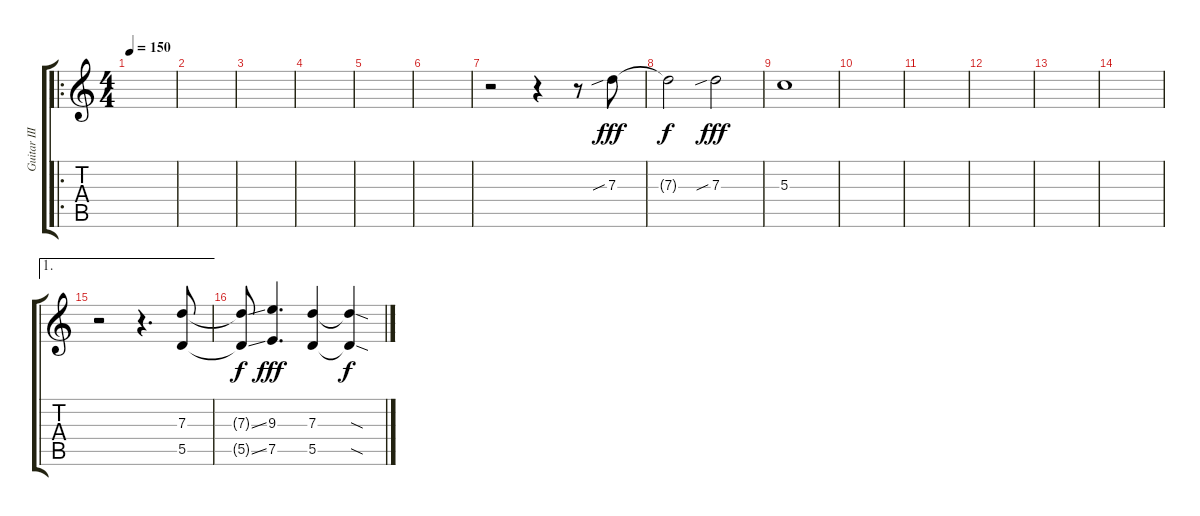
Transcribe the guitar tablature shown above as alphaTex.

\track ("Guitar III" "Guitar III") {instrument distortionguitar}
\staff {score tabs}
\tuning (E4 B3 G3 D3 A2 E2) {hide}
\ro
\ts (4 4)
\tempo 150
\clef g2
\ks c
|
|
|
|
|
|
r.2 r.4 r.8 7.3{sib}.8{dy fff} |
7.3{t}.2{dy f} 7.3{sib}.2{dy fff} |
5.3.1 |
|
|
|
|
|
\ae 1
r.2 r.4{d} (7.3 5.5).8 |
(7.3{ss t} 5.5{ss t}).8{dy f} (9.3 7.5).4{d dy fff} (7.3 5.5).4 (7.3{sod t} 5.5{sod t}).4{dy f}
